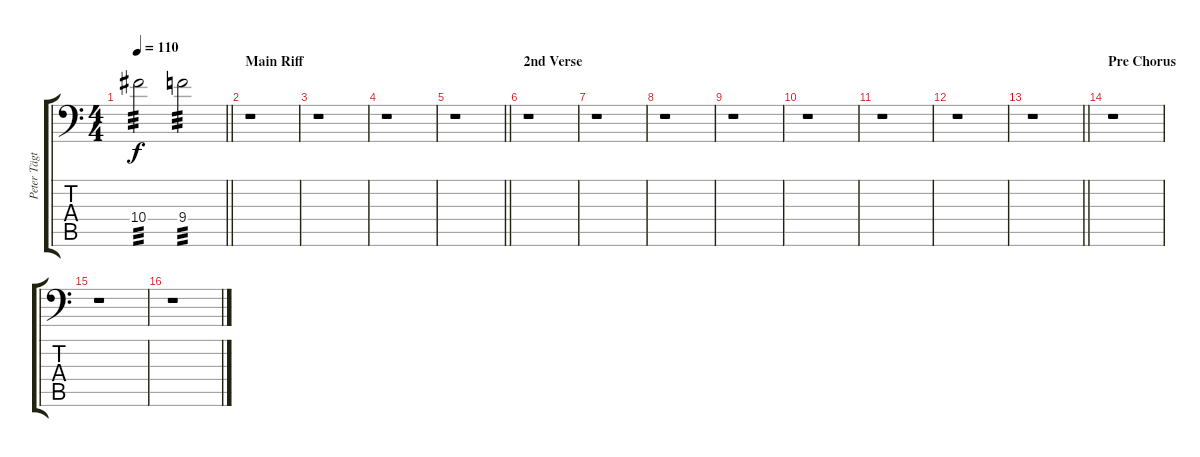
\track ("Peter Tägtgren (Lead 1)" "Peter Tägt") {instrument distortionguitar}
\staff {score tabs}
\tuning (Bb3 F3 Db3 Ab2 Eb2 Bb1) {hide}
\ts (4 4)
\tempo 110
\clef f4
\barLineRight lightlight
\ks c
10.4.2{tp 3 dy f} 9.4.2{tp 3} |
\section ("" "Main Riff")
r.1 |
r.1 |
r.1 |
\barLineRight lightlight
r.1 |
\section ("" "2nd Verse")
r.1 |
r.1 |
r.1 |
r.1 |
r.1 |
r.1 |
r.1 |
\barLineRight lightlight
r.1 |
\section ("" "Pre Chorus")
r.1 |
r.1 |
r.1
